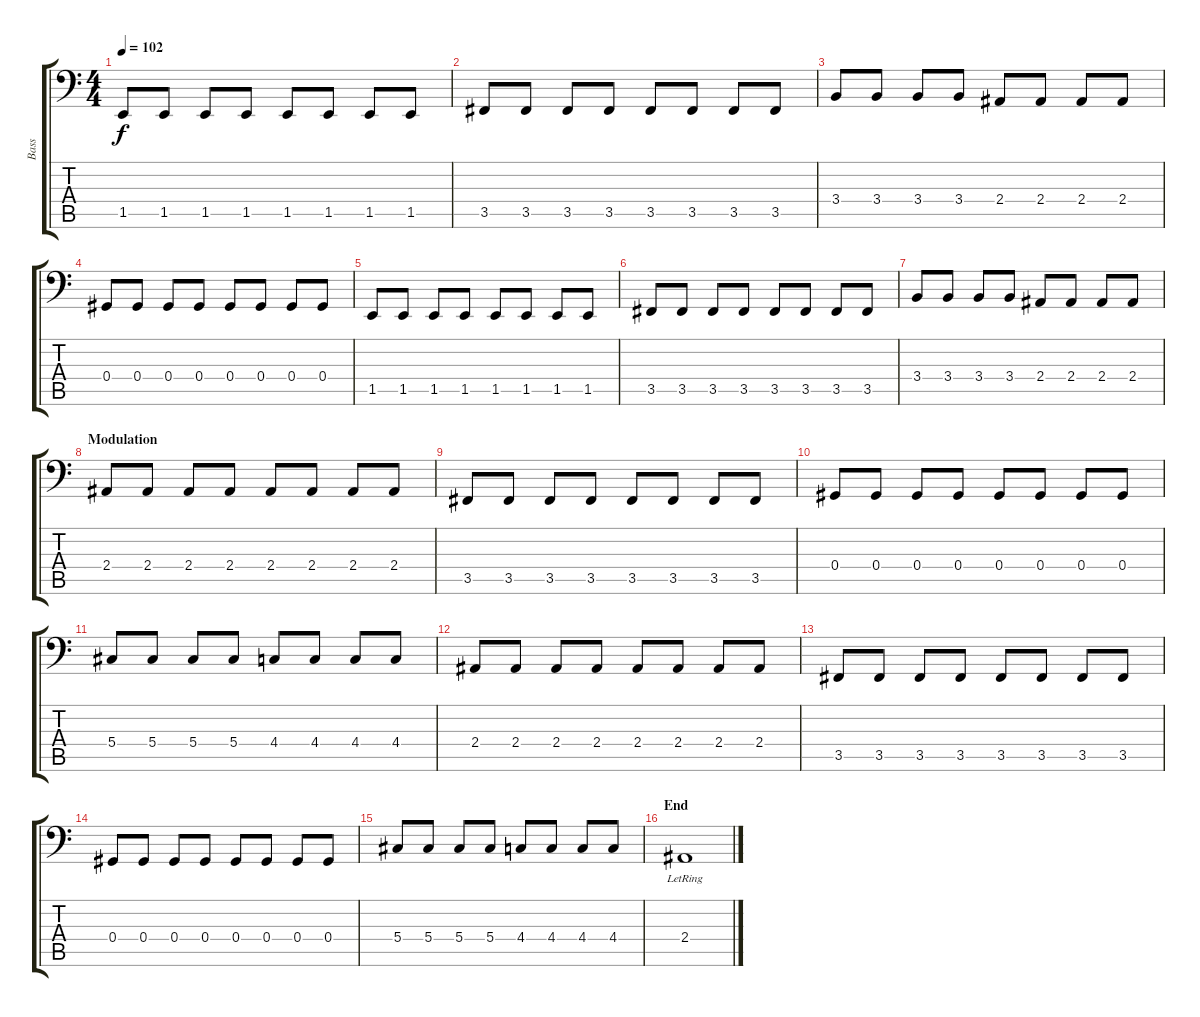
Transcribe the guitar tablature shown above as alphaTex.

\track ("Bass" "Bass") {instrument electricbasspick}
\staff {score tabs}
\tuning (B2 Gb2 Db2 Ab1 Eb1 Bb0) {hide}
\ts (4 4)
\tempo 102
\clef f4
\ks c
1.5.8{dy f} 1.5.8 1.5.8 1.5.8 1.5.8 1.5.8 1.5.8 1.5.8 |
3.5.8 3.5.8 3.5.8 3.5.8 3.5.8 3.5.8 3.5.8 3.5.8 |
3.4.8 3.4.8 3.4.8 3.4.8 2.4.8 2.4.8 2.4.8 2.4.8 |
0.4.8 0.4.8 0.4.8 0.4.8 0.4.8 0.4.8 0.4.8 0.4.8 |
1.5.8 1.5.8 1.5.8 1.5.8 1.5.8 1.5.8 1.5.8 1.5.8 |
3.5.8 3.5.8 3.5.8 3.5.8 3.5.8 3.5.8 3.5.8 3.5.8 |
3.4.8 3.4.8 3.4.8 3.4.8 2.4.8 2.4.8 2.4.8 2.4.8 |
\section ("" "Modulation")
2.4.8 2.4.8 2.4.8 2.4.8 2.4.8 2.4.8 2.4.8 2.4.8 |
3.5.8 3.5.8 3.5.8 3.5.8 3.5.8 3.5.8 3.5.8 3.5.8 |
0.4.8 0.4.8 0.4.8 0.4.8 0.4.8 0.4.8 0.4.8 0.4.8 |
5.4.8 5.4.8 5.4.8 5.4.8 4.4.8 4.4.8 4.4.8 4.4.8 |
2.4.8 2.4.8 2.4.8 2.4.8 2.4.8 2.4.8 2.4.8 2.4.8 |
3.5.8 3.5.8 3.5.8 3.5.8 3.5.8 3.5.8 3.5.8 3.5.8 |
0.4.8 0.4.8 0.4.8 0.4.8 0.4.8 0.4.8 0.4.8 0.4.8 |
5.4.8 5.4.8 5.4.8 5.4.8 4.4.8 4.4.8 4.4.8 4.4.8 |
\section ("" "End")
2.4{lr}.1
